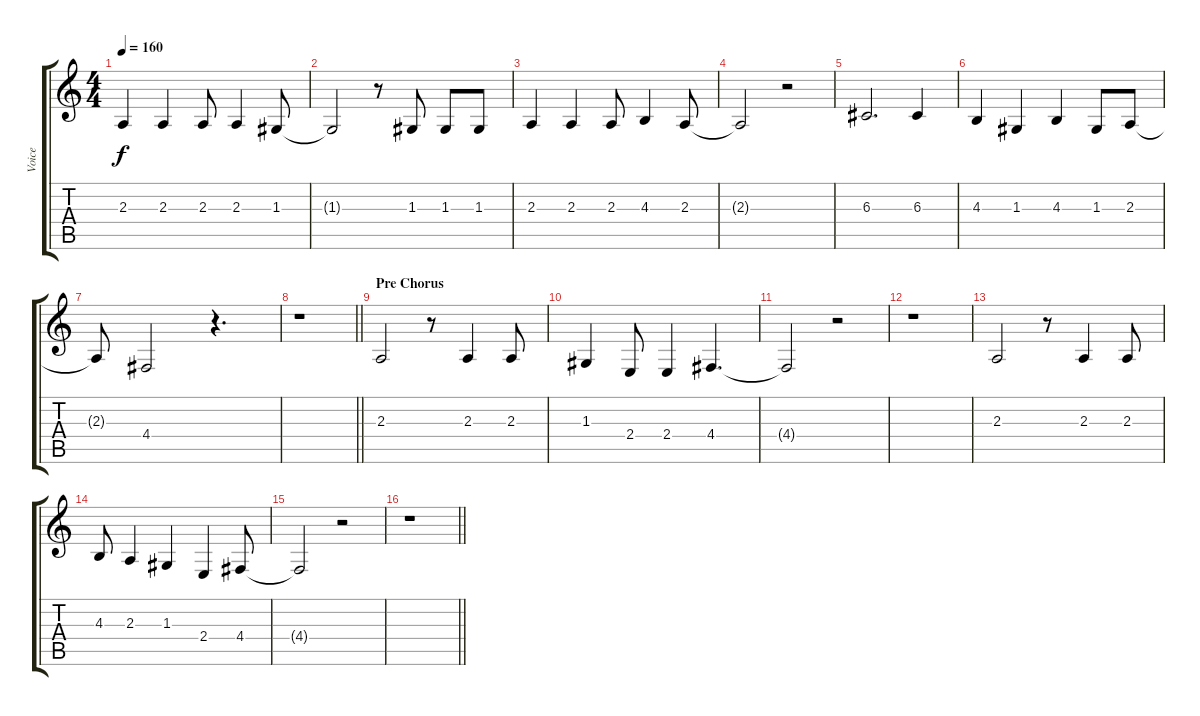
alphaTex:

\track ("Voice" "Voice") {instrument tenorsax}
\staff {score tabs}
\tuning (E4 B3 G3 D3 A2 E2) {hide}
\ts (4 4)
\tempo 160
\clef g2
\ks c
2.3.4{dy f} 2.3.4 2.3.8 2.3.4 1.3.8 |
1.3{t}.2 r.8 1.3.8 1.3.8 1.3.8 |
2.3.4 2.3.4 2.3.8 4.3.4 2.3.8 |
2.3{t}.2 r.2 |
6.3.2{d} 6.3.4 |
4.3.4 1.3.4 4.3.4 1.3.8 2.3.8 |
2.3{t}.8 4.4.2 r.4{d} |
\barLineRight lightlight
r.1 |
\section ("" "Pre Chorus")
2.3.2 r.8 2.3.4 2.3.8 |
1.3.4 2.4.8 2.4.4 4.4.4{d} |
4.4{t}.2 r.2 |
r.1 |
2.3.2 r.8 2.3.4 2.3.8 |
4.3.8 2.3.4 1.3.4 2.4.4 4.4.8 |
4.4{t}.2 r.2 |
\barLineRight lightlight
r.1
